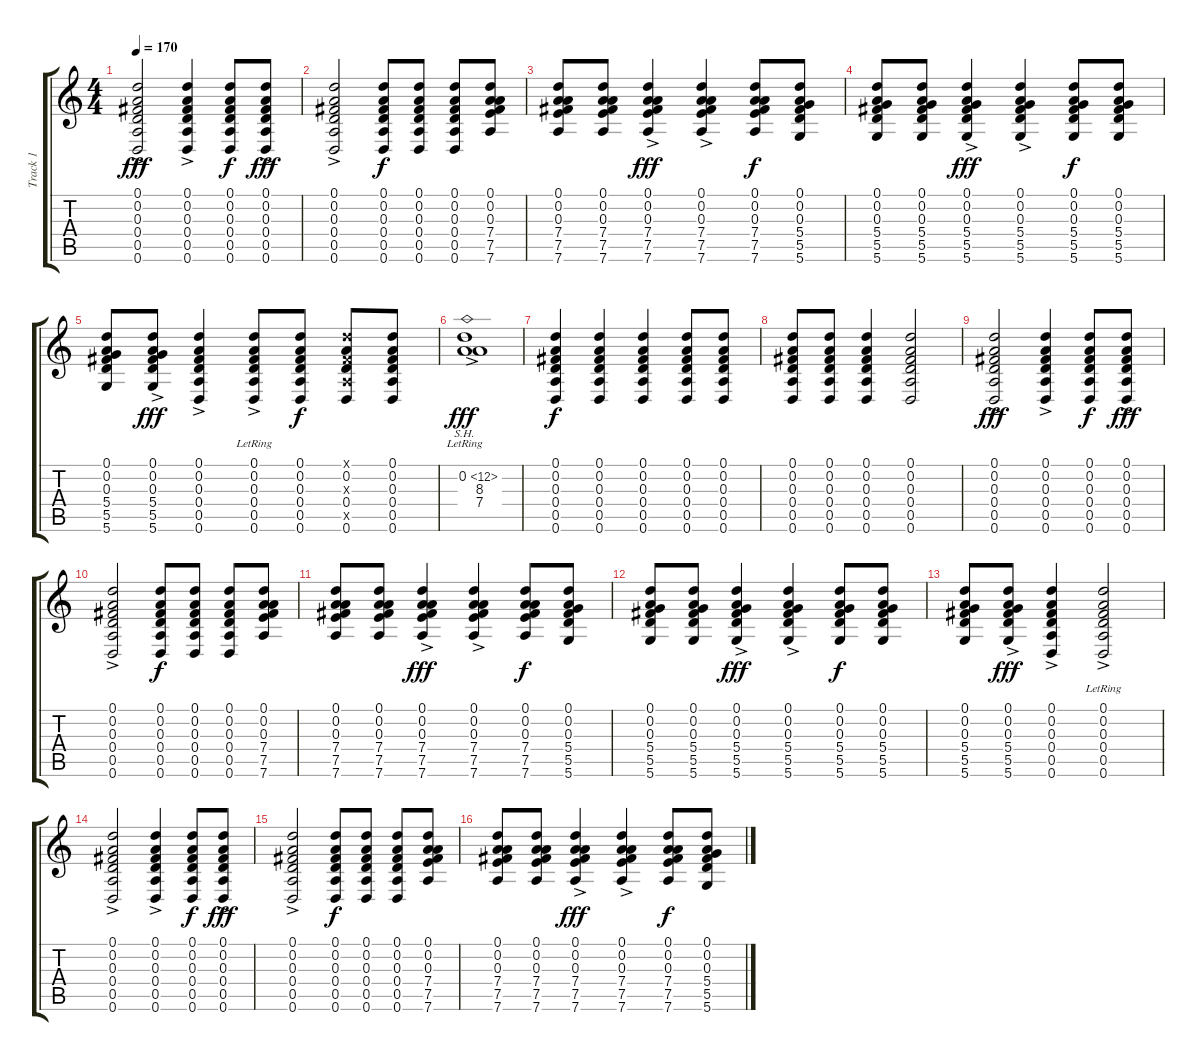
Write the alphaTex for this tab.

\track ("Track 1" "Track 1") {instrument acousticguitarsteel}
\staff {score tabs}
\tuning (D4 A3 Gb3 D3 A2 D2) {hide}
\ts (4 4)
\tempo 170
\clef g2
\ks c
(0.1{ac} 0.2 0.3 0.4 0.5 0.6).2{dy fff} (0.1{ac} 0.2 0.3 0.4 0.5 0.6).4 (0.1 0.2 0.3 0.4 0.5 0.6).8{dy f} (0.1{ac} 0.2 0.3 0.4 0.5 0.6).8{dy fff} |
(0.1{ac} 0.2 0.3 0.4 0.5 0.6).2 (0.1 0.2 0.3 0.4 0.5 0.6).8{dy f} (0.1 0.2 0.3 0.4 0.5 0.6).8 (0.1 0.2 0.3 0.4 0.5 0.6).8 (0.1 0.2 0.3 7.4 7.5 7.6).8 |
(0.1 0.2 0.3 7.4 7.5 7.6).8 (0.1 0.2 0.3 7.4 7.5 7.6).8 (0.1{ac} 0.2 0.3 7.4 7.5 7.6).4{dy fff} (0.1{ac} 0.2 0.3 7.4 7.5 7.6).4 (0.1 0.2 0.3 7.4 7.5 7.6).8{dy f} (0.1 0.2 0.3 5.4 5.5 5.6).8 |
(0.1 0.2 0.3 5.4 5.5 5.6).8 (0.1 0.2 0.3 5.4 5.5 5.6).8 (0.1{ac} 0.2 0.3 5.4 5.5 5.6).4{dy fff} (0.1{ac} 0.2 0.3 5.4 5.5 5.6).4 (0.1 0.2 0.3 5.4 5.5 5.6).8{dy f} (0.1 0.2 0.3 5.4 5.5 5.6).8 |
(0.1 0.2 0.3 5.4 5.5 5.6).8 (0.1{ac} 0.2 0.3 5.4 5.5 5.6).8{dy fff} (0.1{ac} 0.2 0.3 0.4 0.5 0.6).4 (0.1{ac} 0.2 0.3 0.4{lr} 0.5 0.6).8 (0.1 0.2 0.3 0.4 0.5 0.6).8{dy f} (0.1{x} 0.2 0.3{x} 0.4 0.5{x} 0.6).8 (0.1 0.2 0.3 0.4 0.5 0.6).8 |
(0.2{sh 12 ac lr} 8.3{lr} 7.4).1{dy fff} |
(0.1 0.2 0.3 0.4 0.5 0.6).4{dy f} (0.1 0.2 0.3 0.4 0.5 0.6).4 (0.1 0.2 0.3 0.4 0.5 0.6).4 (0.1 0.2 0.3 0.4 0.5 0.6).8 (0.1 0.2 0.3 0.4 0.5 0.6).8 |
(0.1 0.2 0.3 0.4 0.5 0.6).8 (0.1 0.2 0.3 0.4 0.5 0.6).8 (0.1 0.2 0.3 0.4 0.5 0.6).4 (0.1 0.2 0.3 0.4 0.5 0.6).2 |
(0.1{ac} 0.2 0.3 0.4 0.5 0.6).2{dy fff} (0.1{ac} 0.2 0.3 0.4 0.5 0.6).4 (0.1 0.2 0.3 0.4 0.5 0.6).8{dy f} (0.1{ac} 0.2 0.3 0.4 0.5 0.6).8{dy fff} |
(0.1{ac} 0.2 0.3 0.4 0.5 0.6).2 (0.1 0.2 0.3 0.4 0.5 0.6).8{dy f} (0.1 0.2 0.3 0.4 0.5 0.6).8 (0.1 0.2 0.3 0.4 0.5 0.6).8 (0.1 0.2 0.3 7.4 7.5 7.6).8 |
(0.1 0.2 0.3 7.4 7.5 7.6).8 (0.1 0.2 0.3 7.4 7.5 7.6).8 (0.1{ac} 0.2 0.3 7.4 7.5 7.6).4{dy fff} (0.1{ac} 0.2 0.3 7.4 7.5 7.6).4 (0.1 0.2 0.3 7.4 7.5 7.6).8{dy f} (0.1 0.2 0.3 5.4 5.5 5.6).8 |
(0.1 0.2 0.3 5.4 5.5 5.6).8 (0.1 0.2 0.3 5.4 5.5 5.6).8 (0.1{ac} 0.2 0.3 5.4 5.5 5.6).4{dy fff} (0.1{ac} 0.2 0.3 5.4 5.5 5.6).4 (0.1 0.2 0.3 5.4 5.5 5.6).8{dy f} (0.1 0.2 0.3 5.4 5.5 5.6).8 |
(0.1 0.2 0.3 5.4 5.5 5.6).8 (0.1{ac} 0.2 0.3 5.4 5.5 5.6).8{dy fff} (0.1{ac} 0.2 0.3 0.4 0.5 0.6).4 (0.1{ac} 0.2 0.3 0.4{lr} 0.5 0.6).2 |
(0.1{ac} 0.2 0.3 0.4 0.5 0.6).2 (0.1{ac} 0.2 0.3 0.4 0.5 0.6).4 (0.1 0.2 0.3 0.4 0.5 0.6).8{dy f} (0.1{ac} 0.2 0.3 0.4 0.5 0.6).8{dy fff} |
(0.1{ac} 0.2 0.3 0.4 0.5 0.6).2 (0.1 0.2 0.3 0.4 0.5 0.6).8{dy f} (0.1 0.2 0.3 0.4 0.5 0.6).8 (0.1 0.2 0.3 0.4 0.5 0.6).8 (0.1 0.2 0.3 7.4 7.5 7.6).8 |
(0.1 0.2 0.3 7.4 7.5 7.6).8 (0.1 0.2 0.3 7.4 7.5 7.6).8 (0.1{ac} 0.2 0.3 7.4 7.5 7.6).4{dy fff} (0.1{ac} 0.2 0.3 7.4 7.5 7.6).4 (0.1 0.2 0.3 7.4 7.5 7.6).8{dy f} (0.1 0.2 0.3 5.4 5.5 5.6).8
